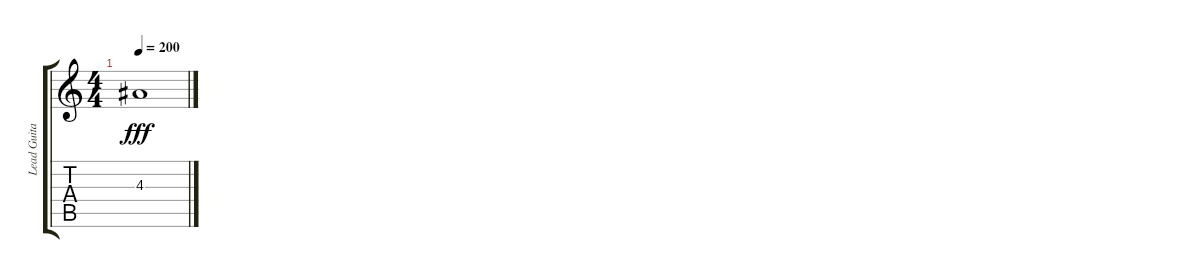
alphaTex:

\track ("Lead Guitar" "Lead Guita") {instrument distortionguitar}
\staff {score tabs}
\tuning (Eb4 Bb3 Gb3 Db3 Ab2 Eb2) {hide}
\ts (4 4)
\tempo 200
\clef g2
\ks c
4.3.1{dy fff}
